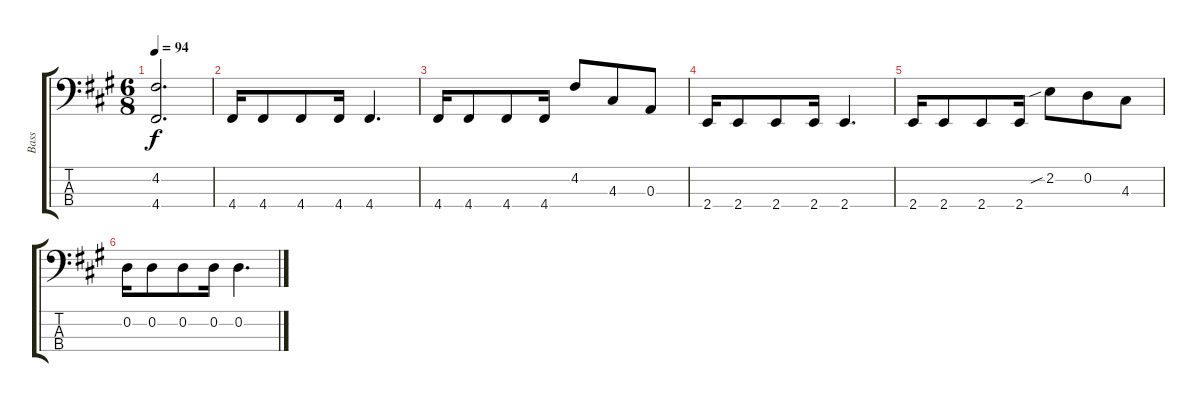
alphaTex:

\track ("Bass" "Bass") {instrument electricbassfinger}
\staff {score tabs}
\tuning (G2 D2 A1 D1) {hide}
\ts (6 8)
\tempo 94
\clef f4
\ks a
(4.2{t} 4.4{t}).2{d dy f} |
4.4.16 4.4.8 4.4.8 4.4.16 4.4.4{d} |
4.4.16 4.4.8 4.4.8 4.4.16 4.2.8 4.3.8 0.3.8 |
2.4.16 2.4.8 2.4.8 2.4.16 2.4.4{d} |
2.4.16 2.4.8 2.4.8 2.4.16 2.2{sib}.8 0.2.8 4.3.8 |
0.2.16 0.2.8 0.2.8 0.2.16 0.2.4{d}
